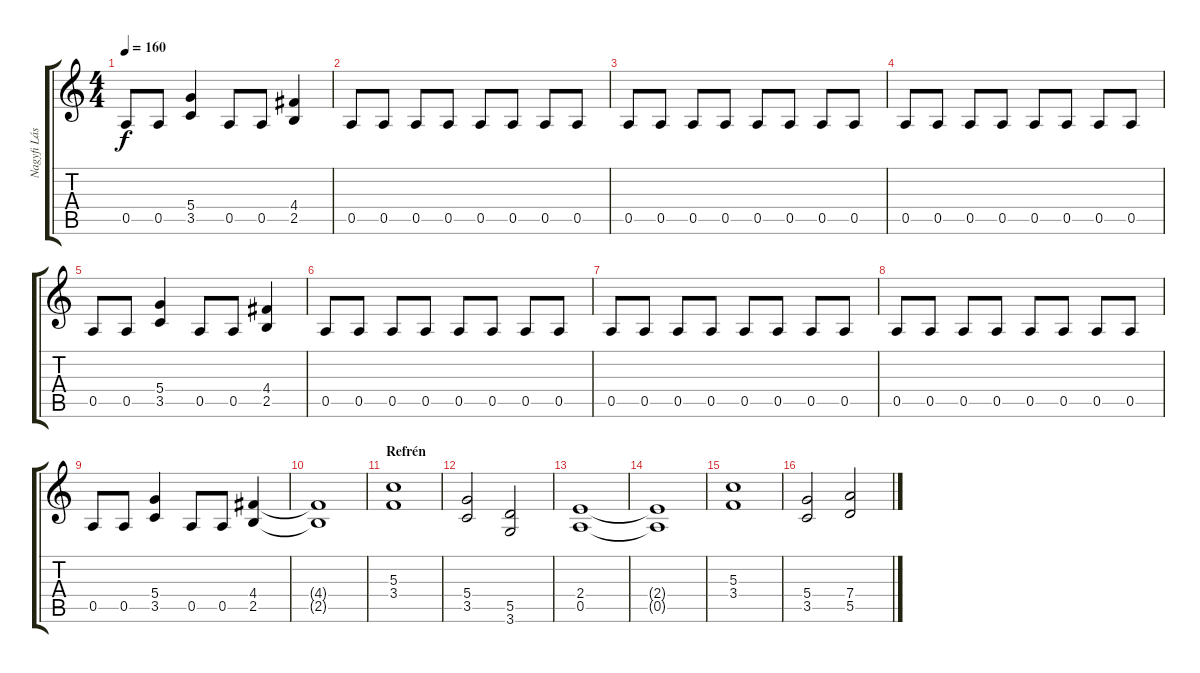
\track ("Nagyfi László" "Nagyfi Lás") {instrument distortionguitar}
\staff {score tabs}
\tuning (E4 B3 G3 D3 A2 E2) {hide}
\ts (4 4)
\tempo 160
\clef g2
\ks c
0.5.8{dy f} 0.5.8 (5.4 3.5).4 0.5.8 0.5.8 (4.4 2.5).4 |
0.5.8 0.5.8 0.5.8 0.5.8 0.5.8 0.5.8 0.5.8 0.5.8 |
0.5.8 0.5.8 0.5.8 0.5.8 0.5.8 0.5.8 0.5.8 0.5.8 |
0.5.8 0.5.8 0.5.8 0.5.8 0.5.8 0.5.8 0.5.8 0.5.8 |
0.5.8 0.5.8 (5.4 3.5).4 0.5.8 0.5.8 (4.4 2.5).4 |
0.5.8 0.5.8 0.5.8 0.5.8 0.5.8 0.5.8 0.5.8 0.5.8 |
0.5.8 0.5.8 0.5.8 0.5.8 0.5.8 0.5.8 0.5.8 0.5.8 |
0.5.8 0.5.8 0.5.8 0.5.8 0.5.8 0.5.8 0.5.8 0.5.8 |
0.5.8 0.5.8 (5.4 3.5).4 0.5.8 0.5.8 (4.4 2.5).4 |
(4.4{t} 2.5{t}).1 |
\section ("" "Refrén")
(5.3 3.4).1 |
(5.4 3.5).2 (5.5 3.6).2 |
(2.4 0.5).1 |
(2.4{t} 0.5{t}).1 |
(5.3 3.4).1 |
(5.4 3.5).2 (7.4 5.5).2
